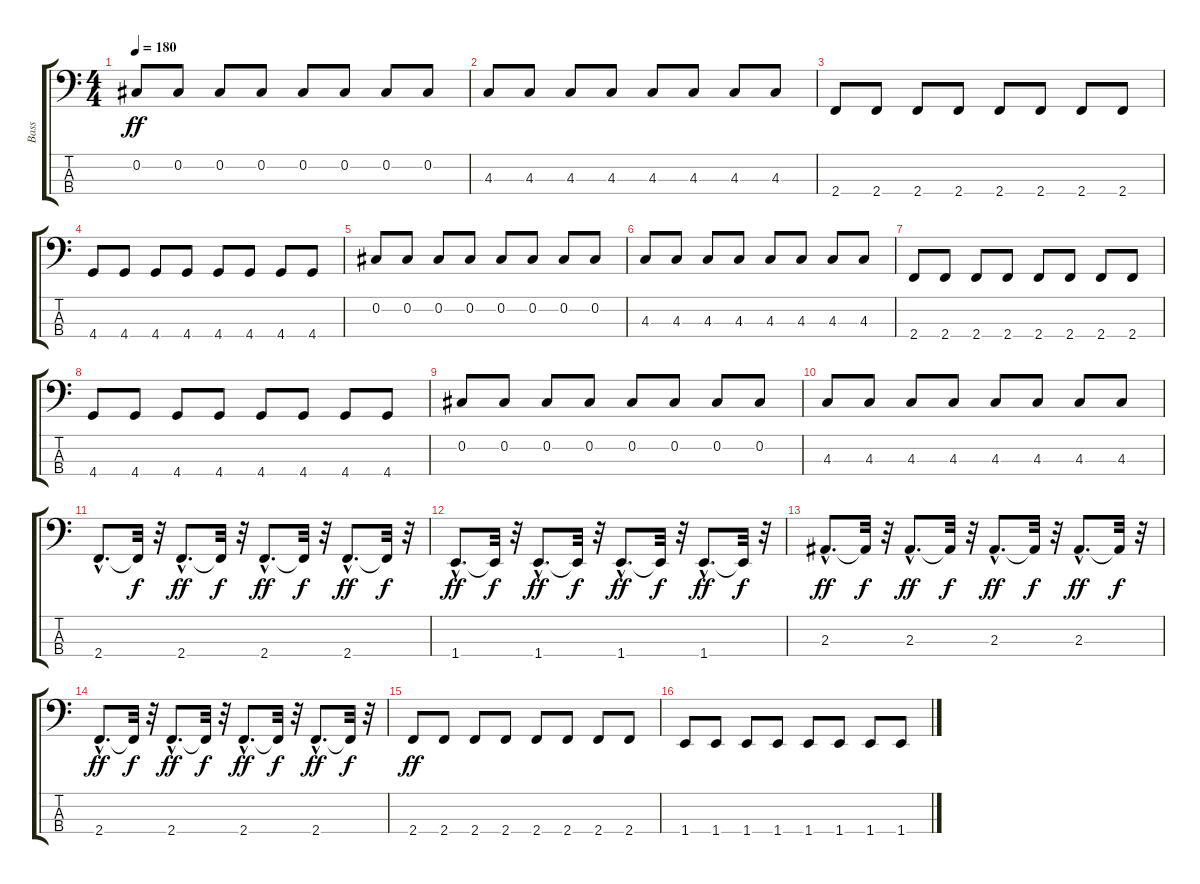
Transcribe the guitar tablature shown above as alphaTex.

\track ("Bass" "Bass") {instrument electricbassfinger}
\staff {score tabs}
\tuning (Gb2 Db2 Ab1 Eb1) {hide}
\ts (4 4)
\tempo 180
\clef f4
\ks c
0.2.8{dy ff} 0.2.8 0.2.8 0.2.8 0.2.8 0.2.8 0.2.8 0.2.8 |
4.3.8 4.3.8 4.3.8 4.3.8 4.3.8 4.3.8 4.3.8 4.3.8 |
2.4.8 2.4.8 2.4.8 2.4.8 2.4.8 2.4.8 2.4.8 2.4.8 |
4.4.8 4.4.8 4.4.8 4.4.8 4.4.8 4.4.8 4.4.8 4.4.8 |
0.2.8 0.2.8 0.2.8 0.2.8 0.2.8 0.2.8 0.2.8 0.2.8 |
4.3.8 4.3.8 4.3.8 4.3.8 4.3.8 4.3.8 4.3.8 4.3.8 |
2.4.8 2.4.8 2.4.8 2.4.8 2.4.8 2.4.8 2.4.8 2.4.8 |
4.4.8 4.4.8 4.4.8 4.4.8 4.4.8 4.4.8 4.4.8 4.4.8 |
0.2.8 0.2.8 0.2.8 0.2.8 0.2.8 0.2.8 0.2.8 0.2.8 |
4.3.8 4.3.8 4.3.8 4.3.8 4.3.8 4.3.8 4.3.8 4.3.8 |
2.4{hac}.8{d} 2.4{t}.32{dy f} r.32 2.4{hac}.8{d dy ff} 2.4{t}.32{dy f} r.32 2.4{hac}.8{d dy ff} 2.4{t}.32{dy f} r.32 2.4{hac}.8{d dy ff} 2.4{t}.32{dy f} r.32 |
1.4{hac}.8{d dy ff} 1.4{t}.32{dy f} r.32 1.4{hac}.8{d dy ff} 1.4{t}.32{dy f} r.32 1.4{hac}.8{d dy ff} 1.4{t}.32{dy f} r.32 1.4{hac}.8{d dy ff} 1.4{t}.32{dy f} r.32 |
2.3{hac}.8{d dy ff} 2.3{t}.32{dy f} r.32 2.3{hac}.8{d dy ff} 2.3{t}.32{dy f} r.32 2.3{hac}.8{d dy ff} 2.3{t}.32{dy f} r.32 2.3{hac}.8{d dy ff} 2.3{t}.32{dy f} r.32 |
2.4{hac}.8{d dy ff} 2.4{t}.32{dy f} r.32 2.4{hac}.8{d dy ff} 2.4{t}.32{dy f} r.32 2.4{hac}.8{d dy ff} 2.4{t}.32{dy f} r.32 2.4{hac}.8{d dy ff} 2.4{t}.32{dy f} r.32 |
2.4.8{dy ff} 2.4.8 2.4.8 2.4.8 2.4.8 2.4.8 2.4.8 2.4.8 |
1.4.8 1.4.8 1.4.8 1.4.8 1.4.8 1.4.8 1.4.8 1.4.8
